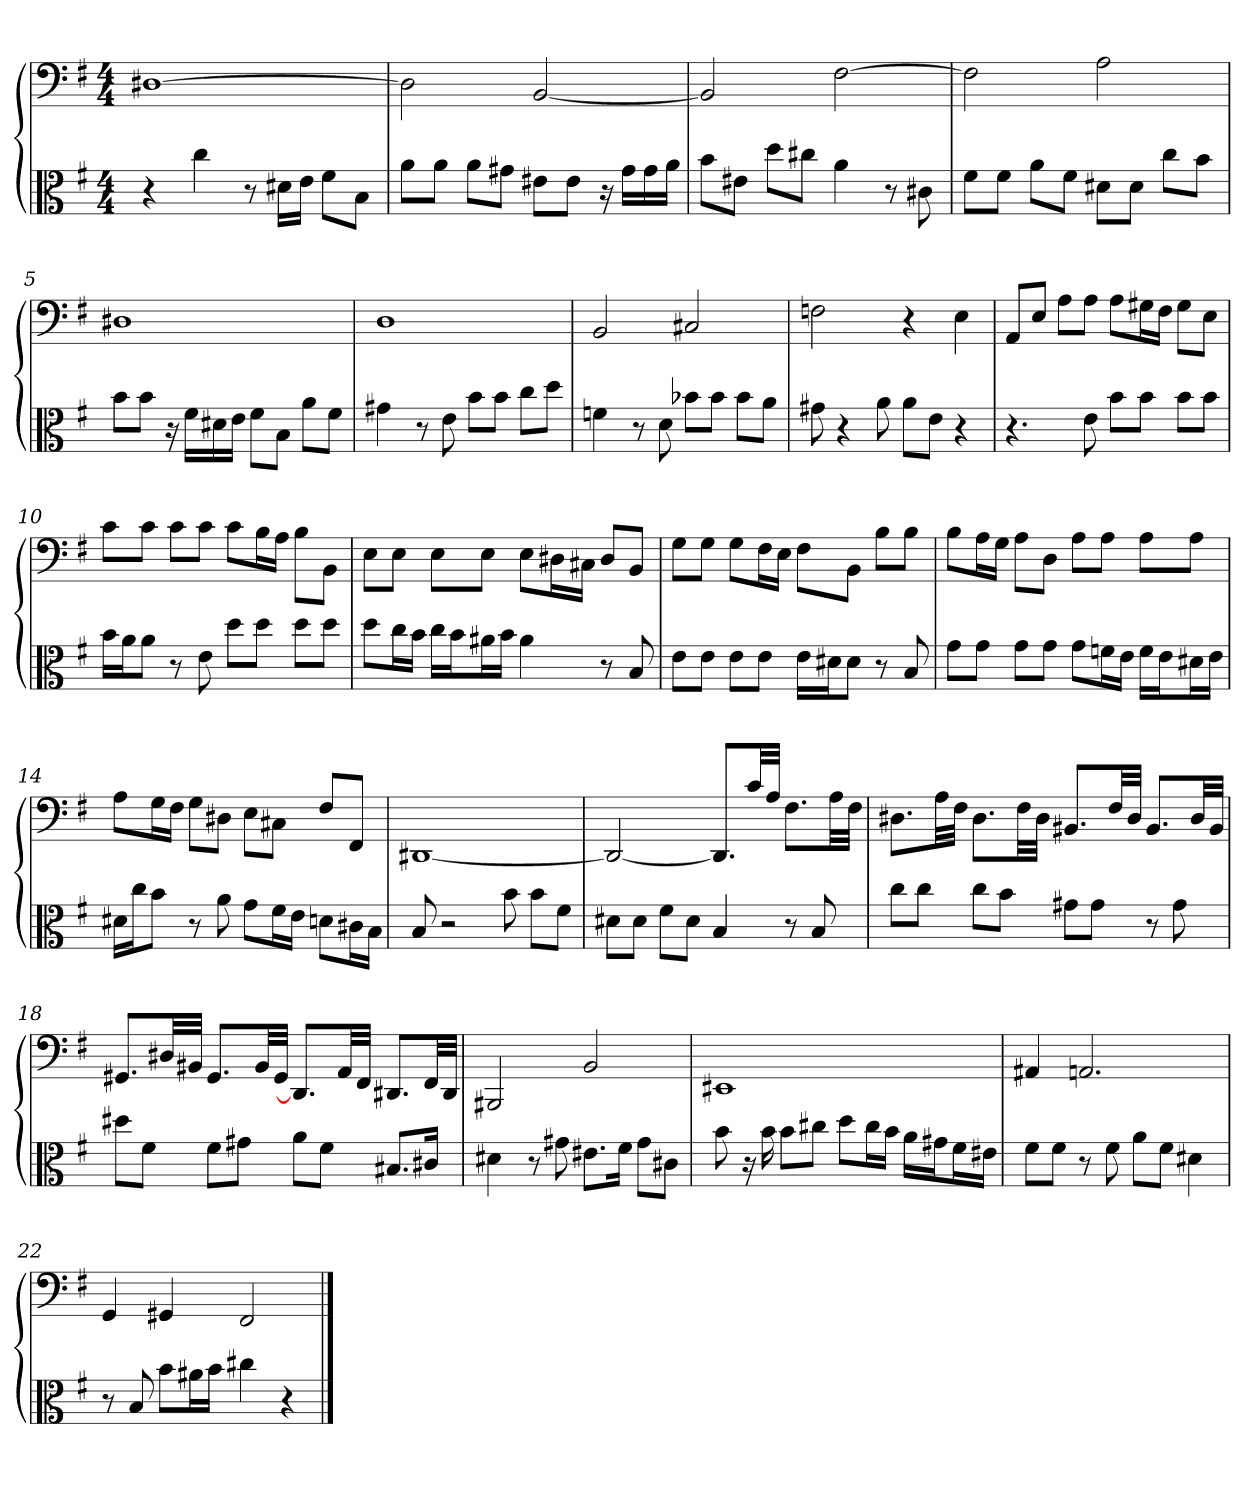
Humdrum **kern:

**kern	**kern
*part1	*part1
*staff2	*staff1
*clefC3	*clefF4
*k[f#]	*k[f#]
*e:	*e:
*M4/4	*M4/4
=1	=1
4r	[1D#X
4cc	.
8r	.
16d#X\LL	.
16e\JJ	.
8f#\L	.
8B\J	.
=2	=2
8a\L	2D#]
8a\J	.
8a\L	.
8g#X\J	.
8e#X\L	[2BB
8e#\J	.
16r	.
16g#\LL	.
16g#\	.
16a\JJ	.
=3	=3
8b\L	2BB]
8e#X\J	.
8dd\L	.
8cc#X\J	.
4a	[2F#
8r	.
8c#X	.
=4	=4
8f#\L	2F#]
8f#\J	.
8a\L	.
8f#\J	.
8d#X\L	2A
8d#\J	.
8cc\L	.
8b\J	.
=5	=5
8b\L	1D#X
8b\J	.
16r	.
16f#\LL	.
16d#X\	.
16e\JJ	.
8f#\L	.
8B\J	.
8a\L	.
8f#\J	.
=6	=6
4g#X	1D
8r	.
8e	.
8b\L	.
8b\J	.
8cc\L	.
8dd\J	.
=7	=7
4fn	2BB
8r	.
8d	.
8b-X\L	2C#X
8b-\J	.
8b-\L	.
8a\J	.
=8	=8
8g#X	2Fn
4r	.
8a	.
8a\L	4r
8e\J	.
4r	4E
=9	=9
4.r	8AA/L
.	8E/J
.	8A\L
8e	8A\J
8b\L	8A\L
8b\J	16G#X\L
.	16F#\JJ
8b\L	8G#\L
8b\J	8E\J
=10	=10
16b\LL	8c\L
16a\J	.
8a\J	8c\J
8r	8c\L
8e	8c\J
8dd\L	8c\L
8dd\J	16B\L
.	16A\JJ
8dd\L	8B\L
8dd\J	8BB\J
=11	=11
8dd\L	8E\L
16cc\L	8E\J
16b\JJ	.
16cc\LL	8E\L
16b\J	.
16a#X\L	8E\J
16b\JJ	.
4a#	8E\L
.	16D#X\L
.	16C#X\JJ
8r	8D#/L
8B	8BB/J
=12	=12
8e\L	8G\L
8e\J	8G\J
8e\L	8G\L
8e\J	16F#\L
.	16E\JJ
16e\LL	8F#\L
16d#X\J	.
8d#\J	8BB\J
8r	8B\L
8B	8B\J
=13	=13
8g\L	8B\L
8g\J	16A\L
.	16G\JJ
8g\L	8A\L
8g\J	8D\J
8g\L	8A\L
16fn\L	8A\J
16e\JJ	.
16f\LL	8A\L
16e\J	.
16d#X\L	8A\J
16e\JJ	.
=14	=14
16d#X\LL	8A\L
16cc\J	.
8b\J	16G\L
.	16F#\JJ
8r	8G\L
8a	8D#X\J
8g\L	8E\L
16f#\L	8C#X\J
16e\JJ	.
8dn\L	8F#/L
16c#X\L	8FF#/J
16B\JJ	.
=15	=15
8B	[1DD#X
2r	.
8b	.
8b\L	.
8f#\J	.
=16	=16
8d#X\L	2DD#_
8d#\J	.
8f#\L	.
8d#\J	.
4B	8.DD#/L]
.	32c/LL
.	32A/JJJ
8r	8.F#\L
8B	.
.	32A\LL
.	32F#\JJJ
=17	=17
8cc\L	8.D#X\L
8cc\J	.
.	32A\LL
.	32F#\JJJ
8cc\L	8.D#\L
8b\J	.
.	32F#\LL
.	32D#\JJJ
8g#X\L	8.BB#X/L
8g#\J	.
.	32F#/LL
.	32D#/JJJ
8r	8.BB#/L
8g#	.
.	32D#/LL
.	32BB#/JJJ
=18	=18
8dd#X\L	8.GG#X/L
8f#\J	.
.	32D#X/LL
.	32BB#X/JJJ
8f#\L	8.GG#/L
8g#X\J	.
.	32BB#/LL
.	32GG#/JJJ
8a\L	8.DD#/L]
8f#\J	.
.	32AA/LL
.	32FF#/JJJ
8.B#X/L	8.DD#X/L
16c#X/Jk	32FF#/LL
.	32DD#/JJJ
=19	=19
4d#X	2BBB#X
8r	.
8g#X	.
8.e#X\L	2BB
16f#\Jk	.
8g#\L	.
8c#X\J	.
=20	=20
8b	1EE#X
16r	.
16b	.
8b\L	.
8cc#X\J	.
8dd\L	.
16cc#\L	.
16b\JJ	.
16a\LL	.
16g#X\J	.
16f#\L	.
16e#X\JJ	.
=21	=21
8f#\L	4AA#X
8f#\J	.
8r	2.AAn
8f#	.
8a\L	.
8f#\J	.
4d#X	.
=22	=22
8r	4GG
8B	.
8b\L	4GG#X
16a#X\L	.
16b\JJ	.
4cc#X	2FF#
4r	.
==	==
*-	*-
